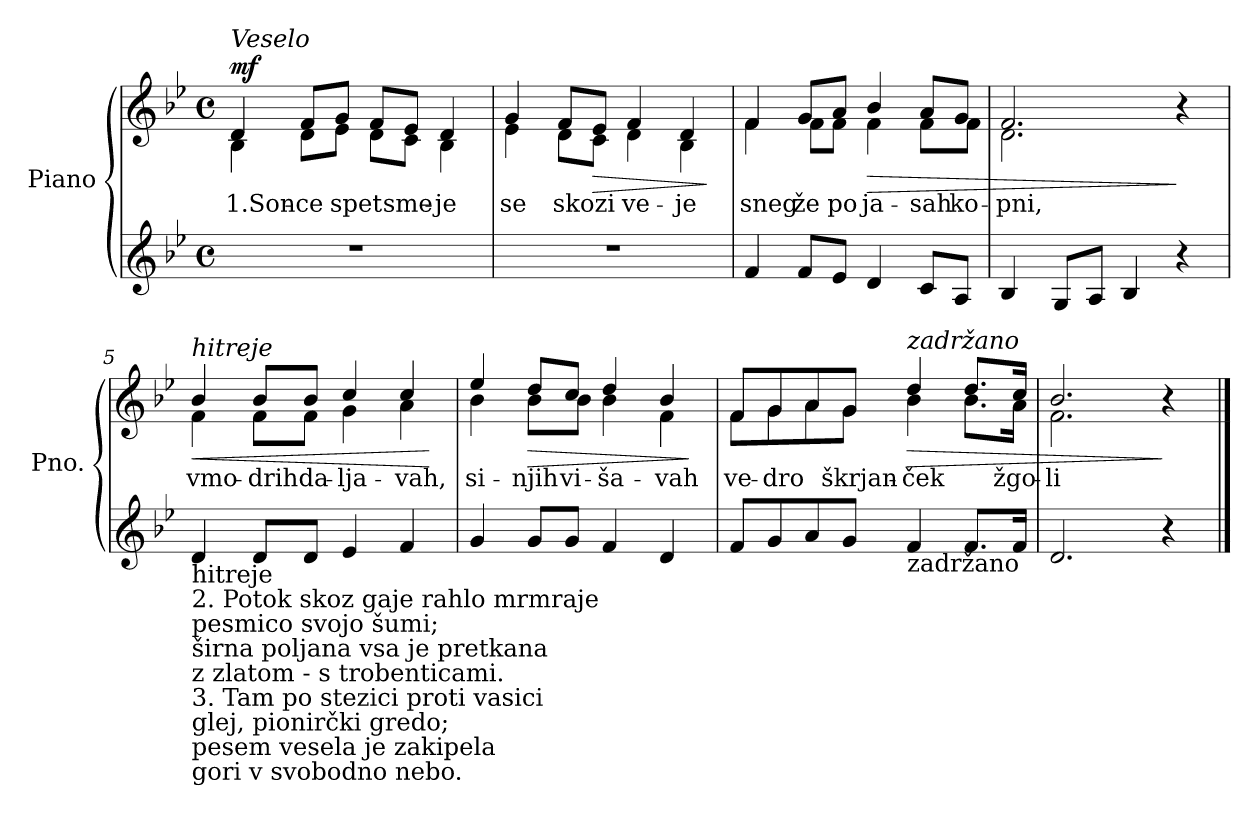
**kern	**kern	**text	**dynam
*part1	*part1	*part1	*part1
*staff2	*staff1	*staff1	*staff1/2
*I"Piano	*	*	*
*I'Pno.	*	*	*
*clefG2	*clefG2	*	*
*k[b-e-]	*k[b-e-]	*	*
*M4/4	*M4/4	*	*
*met(c)	*met(c)	*	*
=1	=1	=1	=1
*	*^	*	*
!	!LO:TX:a:i:t=Veselo	!	!	!
!	!	!	!LO:LY:b	!LO:DY:a
1r	4d/	4B-\	1.Son-	mf
!	!	!	!LO:LY:b	!
.	8f/L	8d\L	-ce	.
!	!	!	!LO:LY:b	!
.	8g/J	8e-\J	spet	.
.	8f/L	8d\L	.	.
!	!	!	!LO:LY:b	!
.	8e-/J	8c\J	sme-	.
!	!	!	!LO:LY:b	!
.	4d/	4B-\	-je	.
=2	=2	=2	=2	=2
!	!	!	!LO:LY:b	!
1r	4g/	4e-\	se	.
!	!	!	!LO:LY:b	!
.	8f/L	8d\L	skozi	.
!	!	!	!	!LO:HP:b
.	8e-/J	8c\J	.	>
!	!	!	!LO:LY:b	!
.	4f/	4d\	ve-	.
!	!	!	!LO:LY:b	!
.	4d/	4B-\	-je	.
*	*v	*v	*	*
.	.	.	]
=3	=3	=3	=3
*	*^	*	*
!	!	!	!LO:LY:b	!
4f/	4f/	4f\	sneg	.
!	!	!	!LO:LY:b	!
8f/L	8g/L	8f\L	že	.
!	!	!	!LO:LY:b	!
8e-/J	8a/J	8f\J	po	.
!	!	!	!LO:LY:b	!LO:HP:b
4d/	4b-/	4f\	ja-	>
!	!	!	!LO:LY:b	!
8c/L	8a/L	8f\L	-sah	.
!	!	!	!LO:LY:b	!
8A/J	8g/J	8f\J	ko-	.
=4	=4	=4	=4	=4
!	!	!	!LO:LY:b	!
4B-/	2.f/	2.d\	-pni,	.
8G/L	.	.	.	.
8A/J	.	.	.	.
4B-/	.	.	.	.
4r	4r	4ryy	.	]
!!LO:LB:g=z	!!
=5	=5	=5	=5	=5
!	!LO:TX:a:i:t=hitreje	!	!	!
!LO:TX:b:t=hitreje	!	!	!	!
!LO:TX:b:t=2. Potok skoz gaje rahlo mrmraje	!	!	!	!
!LO:TX:b:t=pesmico svojo šumi;	!	!	!	!
!LO:TX:b:t=širna poljana vsa je pretkana	!	!	!	!
!LO:TX:b:t=z zlatom - s trobenticami.	!	!	!	!
!LO:TX:b:t=3. Tam po stezici proti vasici	!	!	!	!
!LO:TX:b:t=glej, pionirčki gredo;	!	!	!	!
!LO:TX:b:t=pesem vesela je zakipela	!	!	!	!
!LO:TX:b:t=gori v svobodno nebo.	!	!	!	!
!	!	!	!LO:LY:b	!LO:HP:b
4d/	4b-/	4f\	vmo-	<
!	!	!	!LO:LY:b	!
8d/L	8b-/L	8f\L	-drih	.
!	!	!	!LO:LY:b	!
8d/J	8b-/J	8f\J	da-	.
!	!	!	!LO:LY:b	!
4e-/	4cc/	4g\	-lja-	.
!	!	!	!LO:LY:b	!
4f/	4cc/	4a\	-vah,	.
*	*v	*v	*	*
.	.	.	[
=6	=6	=6	=6
*	*^	*	*
!	!	!	!LO:LY:b	!
4g/	4ee-/	4b-\	si-	.
!	!	!	!LO:LY:b	!LO:HP:b
8g/L	8dd/L	8b-\L	-njih	>
!	!	!	!LO:LY:b	!
8g/J	8cc/J	8b-\J	vi-	.
!	!	!	!LO:LY:b	!
4f/	4dd/	4b-\	-ša-	.
!	!	!	!LO:LY:b	!
4d/	4b-/	4f\	-vah	.
*	*v	*v	*	*
.	.	.	]
=7	=7	=7	=7
*	*^	*	*
!	!	!	!LO:LY:b	!
8f/L	8f/L	8f\L	ve-	.
!	!	!	!LO:LY:b	!
8g/	8g/	8g\	-dro	.
8a/	8a/	8a\	.	.
!	!	!	!LO:LY:b	!
8g/J	8g/J	8g\J	škrjan-	.
!	!LO:TX:a:i:t=zadržano	!	!	!
!LO:TX:b:t=zadržano	!	!	!	!
!	!	!	!LO:LY:b	!LO:HP:b
4f/	4dd/	4b-\	-ček	>
8.f/L	8.dd/L	8.b-\L	.	.
!	!	!	!LO:LY:b	!
16f/Jk	16cc/Jk	16a\Jk	žgo-	.
=8	=8	=8	=8	=8
!	!	!	!LO:LY:b	!
2.d/	2.b-/	2.f\	-li	.
4r	4r	4ryy	.	]
*	*v	*v	*	*
==	==	==	==
*-	*-	*-	*-
